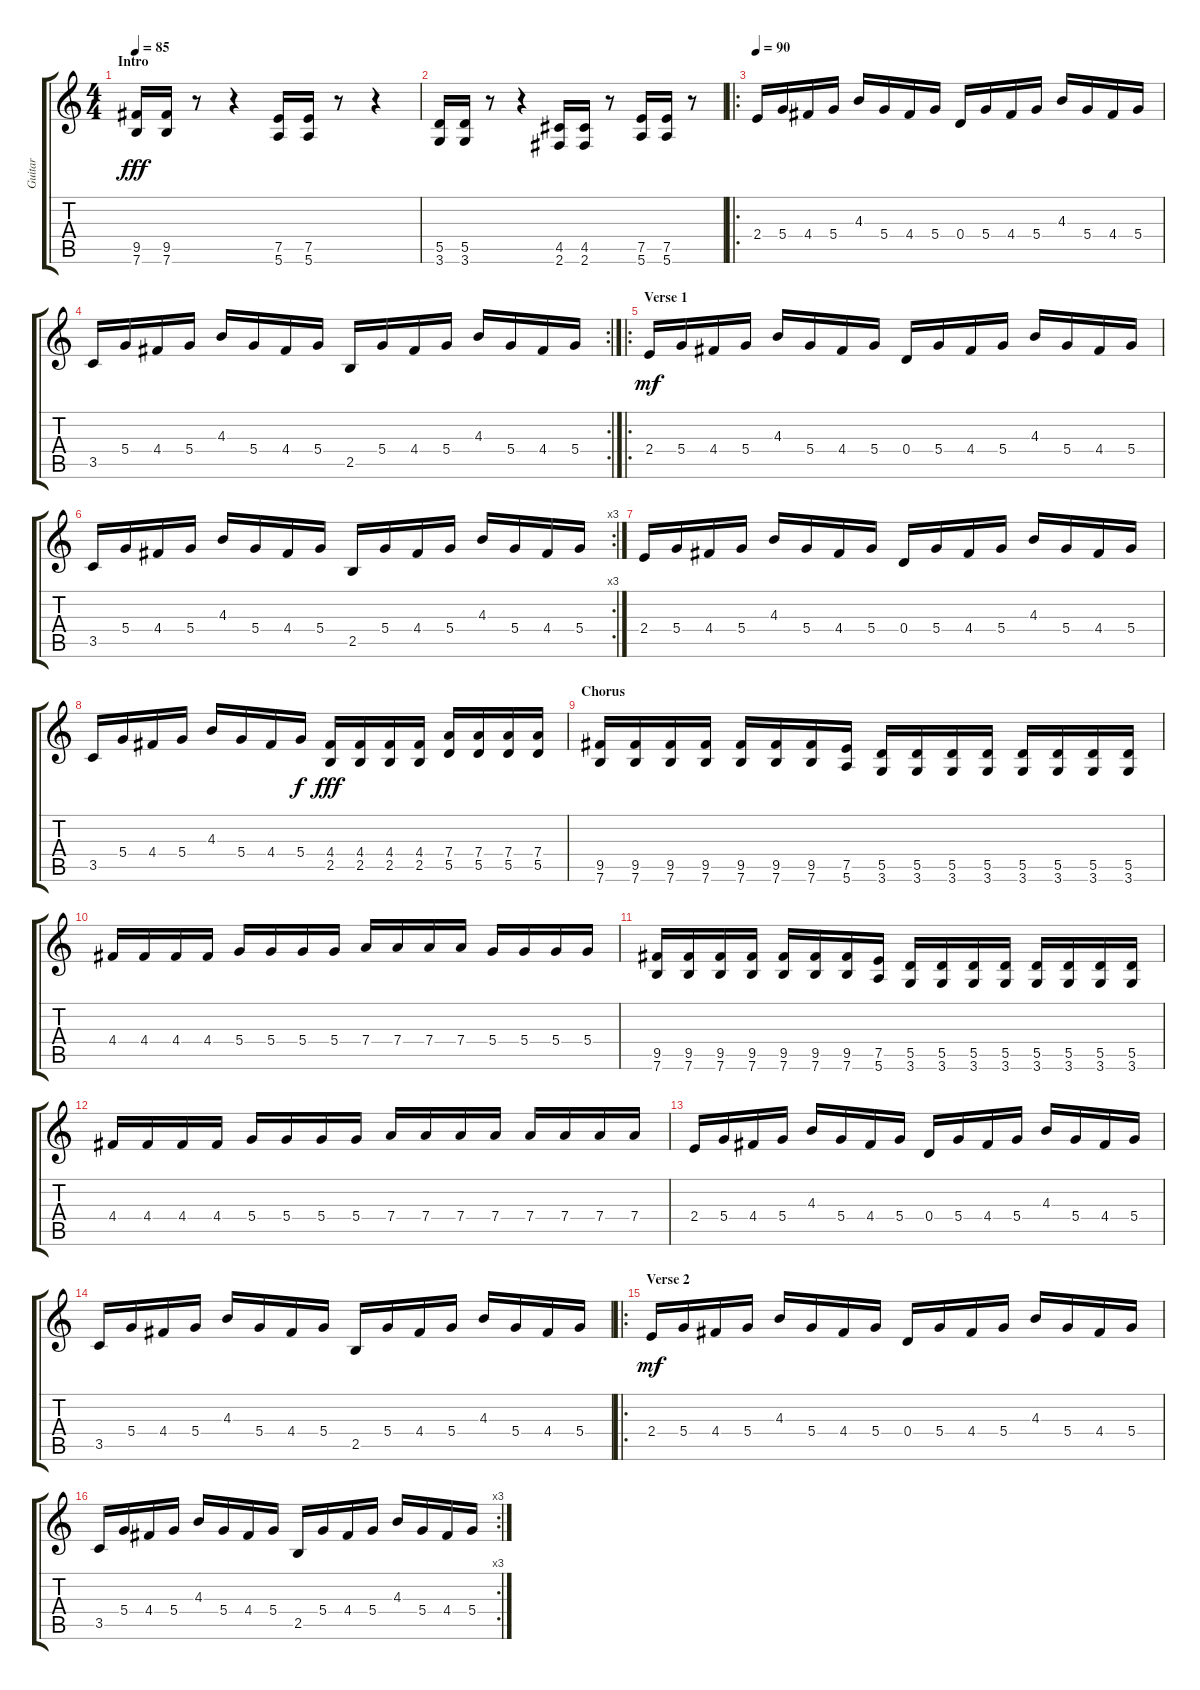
\track ("Guitar" "Guitar") {instrument distortionguitar}
\staff {score tabs}
\tuning (E4 B3 G3 D3 A2 E2) {hide}
\ts (4 4)
\section ("" "Intro")
\tempo 85
\clef g2
\ks c
(9.5 7.6).16{dy fff instrument distortionguitar} (9.5 7.6).16 r.8 r.4 (7.5 5.6).16 (7.5 5.6).16 r.8 r.4 |
(5.5 3.6).16 (5.5 3.6).16 r.8 r.4 (4.5 2.6).16 (4.5 2.6).16 r.8 (7.5 5.6).16 (7.5 5.6).16 r.8 |
\ro
\tempo 90
2.4.16 5.4.16 4.4.16 5.4.16 4.3.16 5.4.16 4.4.16 5.4.16 0.4.16 5.4.16 4.4.16 5.4.16 4.3.16 5.4.16 4.4.16 5.4.16 |
\rc 2
3.5.16 5.4.16 4.4.16 5.4.16 4.3.16 5.4.16 4.4.16 5.4.16 2.5.16 5.4.16 4.4.16 5.4.16 4.3.16 5.4.16 4.4.16 5.4.16 |
\ro
\section ("" "Verse 1")
2.4.16{dy mf} 5.4.16 4.4.16 5.4.16 4.3.16 5.4.16 4.4.16 5.4.16 0.4.16 5.4.16 4.4.16 5.4.16 4.3.16 5.4.16 4.4.16 5.4.16 |
\rc 3
3.5.16 5.4.16 4.4.16 5.4.16 4.3.16 5.4.16 4.4.16 5.4.16 2.5.16 5.4.16 4.4.16 5.4.16 4.3.16 5.4.16 4.4.16 5.4.16 |
2.4.16 5.4.16 4.4.16 5.4.16 4.3.16 5.4.16 4.4.16 5.4.16 0.4.16 5.4.16 4.4.16 5.4.16 4.3.16 5.4.16 4.4.16 5.4.16 |
3.5.16 5.4.16 4.4.16 5.4.16 4.3.16 5.4.16 4.4.16 5.4.16{dy f} (4.4 2.5).16{dy fff} (4.4 2.5).16 (4.4 2.5).16 (4.4 2.5).16 (7.4 5.5).16 (7.4 5.5).16 (7.4 5.5).16 (7.4 5.5).16 |
\section ("" "Chorus")
(9.5 7.6).16 (9.5 7.6).16 (9.5 7.6).16 (9.5 7.6).16 (9.5 7.6).16 (9.5 7.6).16 (9.5 7.6).16 (7.5 5.6).16 (5.5 3.6).16 (5.5 3.6).16 (5.5 3.6).16 (5.5 3.6).16 (5.5 3.6).16 (5.5 3.6).16 (5.5 3.6).16 (5.5 3.6).16 |
4.4.16 4.4.16 4.4.16 4.4.16 5.4.16 5.4.16 5.4.16 5.4.16 7.4.16 7.4.16 7.4.16 7.4.16 5.4.16 5.4.16 5.4.16 5.4.16 |
(9.5 7.6).16 (9.5 7.6).16 (9.5 7.6).16 (9.5 7.6).16 (9.5 7.6).16 (9.5 7.6).16 (9.5 7.6).16 (7.5 5.6).16 (5.5 3.6).16 (5.5 3.6).16 (5.5 3.6).16 (5.5 3.6).16 (5.5 3.6).16 (5.5 3.6).16 (5.5 3.6).16 (5.5 3.6).16 |
4.4.16 4.4.16 4.4.16 4.4.16 5.4.16 5.4.16 5.4.16 5.4.16 7.4.16 7.4.16 7.4.16 7.4.16 7.4.16 7.4.16 7.4.16 7.4.16 |
2.4.16 5.4.16 4.4.16 5.4.16 4.3.16 5.4.16 4.4.16 5.4.16 0.4.16 5.4.16 4.4.16 5.4.16 4.3.16 5.4.16 4.4.16 5.4.16 |
3.5.16 5.4.16 4.4.16 5.4.16 4.3.16 5.4.16 4.4.16 5.4.16 2.5.16 5.4.16 4.4.16 5.4.16 4.3.16 5.4.16 4.4.16 5.4.16 |
\ro
\section ("" "Verse 2")
2.4.16{dy mf} 5.4.16 4.4.16 5.4.16 4.3.16 5.4.16 4.4.16 5.4.16 0.4.16 5.4.16 4.4.16 5.4.16 4.3.16 5.4.16 4.4.16 5.4.16 |
\rc 3
3.5.16 5.4.16 4.4.16 5.4.16 4.3.16 5.4.16 4.4.16 5.4.16 2.5.16 5.4.16 4.4.16 5.4.16 4.3.16 5.4.16 4.4.16 5.4.16
